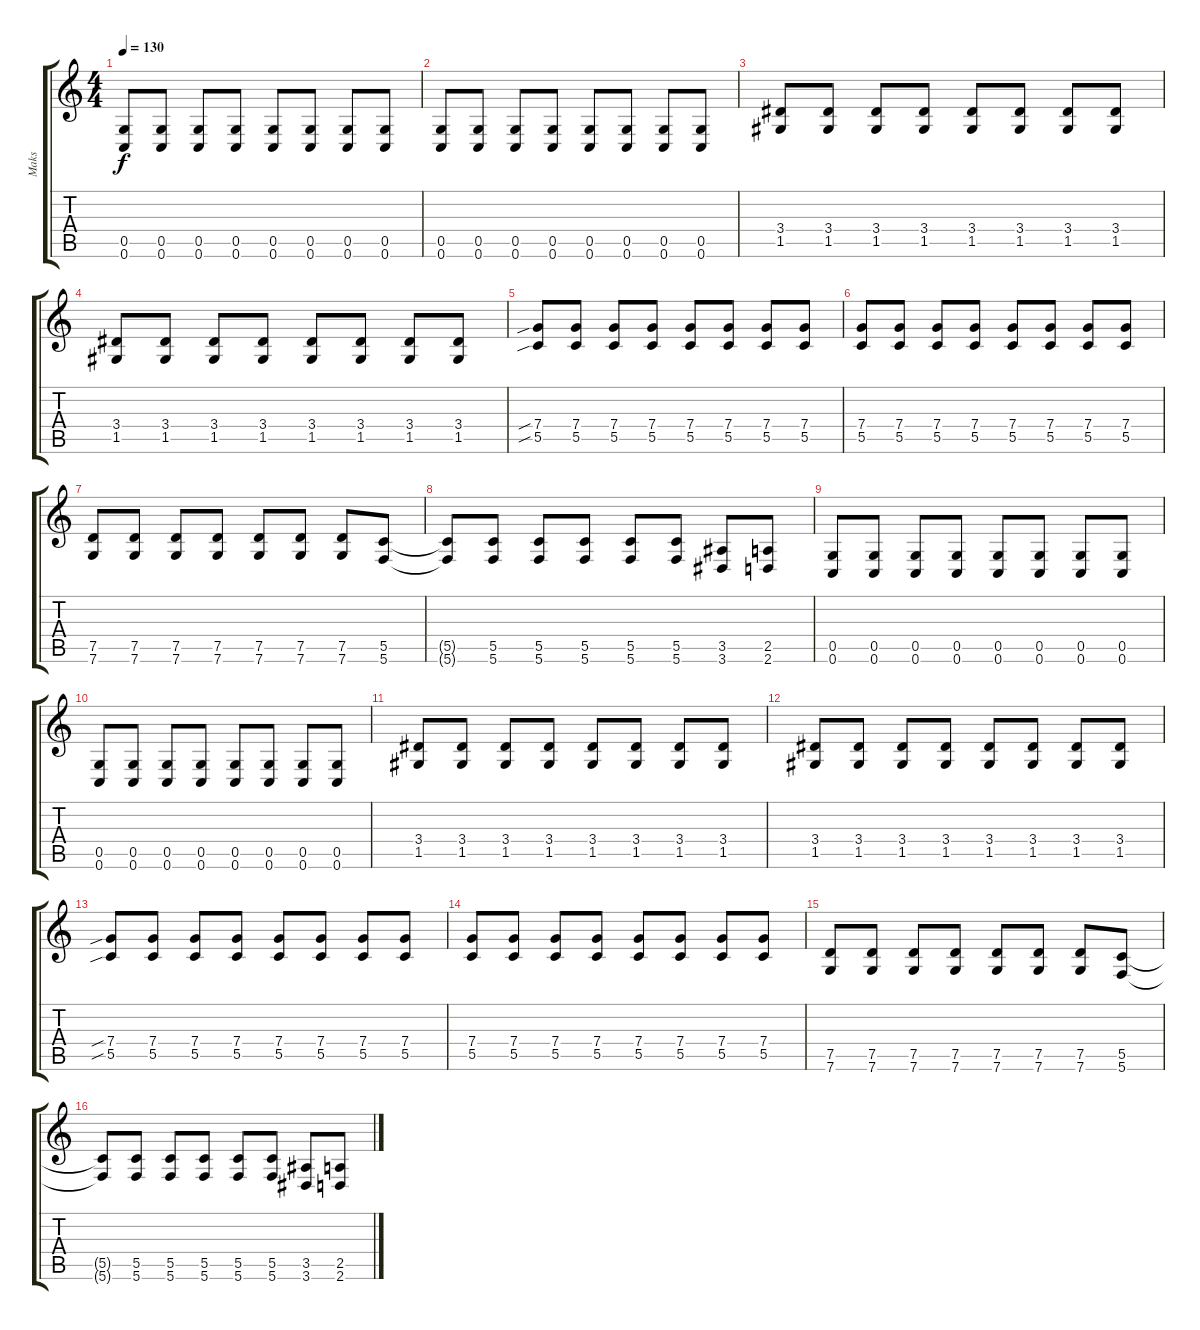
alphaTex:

\track ("Maks" "Maks") {instrument distortionguitar}
\staff {score tabs}
\tuning (D4 A3 F3 C3 G2 C2) {hide}
\ts (4 4)
\tempo 130
\clef g2
\ks c
(0.5 0.6).8{dy f} (0.5 0.6).8 (0.5 0.6).8 (0.5 0.6).8 (0.5 0.6).8 (0.5 0.6).8 (0.5 0.6).8 (0.5 0.6).8 |
(0.5 0.6).8 (0.5 0.6).8 (0.5 0.6).8 (0.5 0.6).8 (0.5 0.6).8 (0.5 0.6).8 (0.5 0.6).8 (0.5 0.6).8 |
(3.4 1.5).8 (3.4 1.5).8 (3.4 1.5).8 (3.4 1.5).8 (3.4 1.5).8 (3.4 1.5).8 (3.4 1.5).8 (3.4 1.5).8 |
(3.4 1.5).8 (3.4 1.5).8 (3.4 1.5).8 (3.4 1.5).8 (3.4 1.5).8 (3.4 1.5).8 (3.4 1.5).8 (3.4 1.5).8 |
(7.4{sib} 5.5{sib}).8 (7.4 5.5).8 (7.4 5.5).8 (7.4 5.5).8 (7.4 5.5).8 (7.4 5.5).8 (7.4 5.5).8 (7.4 5.5).8 |
(7.4 5.5).8 (7.4 5.5).8 (7.4 5.5).8 (7.4 5.5).8 (7.4 5.5).8 (7.4 5.5).8 (7.4 5.5).8 (7.4 5.5).8 |
(7.5 7.6).8 (7.5 7.6).8 (7.5 7.6).8 (7.5 7.6).8 (7.5 7.6).8 (7.5 7.6).8 (7.5 7.6).8 (5.5 5.6).8 |
(5.5{t} 5.6{t}).8 (5.5 5.6).8 (5.5 5.6).8 (5.5 5.6).8 (5.5 5.6).8 (5.5 5.6).8 (3.5 3.6).8 (2.5 2.6).8 |
(0.5 0.6).8 (0.5 0.6).8 (0.5 0.6).8 (0.5 0.6).8 (0.5 0.6).8 (0.5 0.6).8 (0.5 0.6).8 (0.5 0.6).8 |
(0.5 0.6).8 (0.5 0.6).8 (0.5 0.6).8 (0.5 0.6).8 (0.5 0.6).8 (0.5 0.6).8 (0.5 0.6).8 (0.5 0.6).8 |
(3.4 1.5).8 (3.4 1.5).8 (3.4 1.5).8 (3.4 1.5).8 (3.4 1.5).8 (3.4 1.5).8 (3.4 1.5).8 (3.4 1.5).8 |
(3.4 1.5).8 (3.4 1.5).8 (3.4 1.5).8 (3.4 1.5).8 (3.4 1.5).8 (3.4 1.5).8 (3.4 1.5).8 (3.4 1.5).8 |
(7.4{sib} 5.5{sib}).8 (7.4 5.5).8 (7.4 5.5).8 (7.4 5.5).8 (7.4 5.5).8 (7.4 5.5).8 (7.4 5.5).8 (7.4 5.5).8 |
(7.4 5.5).8 (7.4 5.5).8 (7.4 5.5).8 (7.4 5.5).8 (7.4 5.5).8 (7.4 5.5).8 (7.4 5.5).8 (7.4 5.5).8 |
(7.5 7.6).8 (7.5 7.6).8 (7.5 7.6).8 (7.5 7.6).8 (7.5 7.6).8 (7.5 7.6).8 (7.5 7.6).8 (5.5 5.6).8 |
(5.5{t} 5.6{t}).8 (5.5 5.6).8 (5.5 5.6).8 (5.5 5.6).8 (5.5 5.6).8 (5.5 5.6).8 (3.5 3.6).8 (2.5 2.6).8
